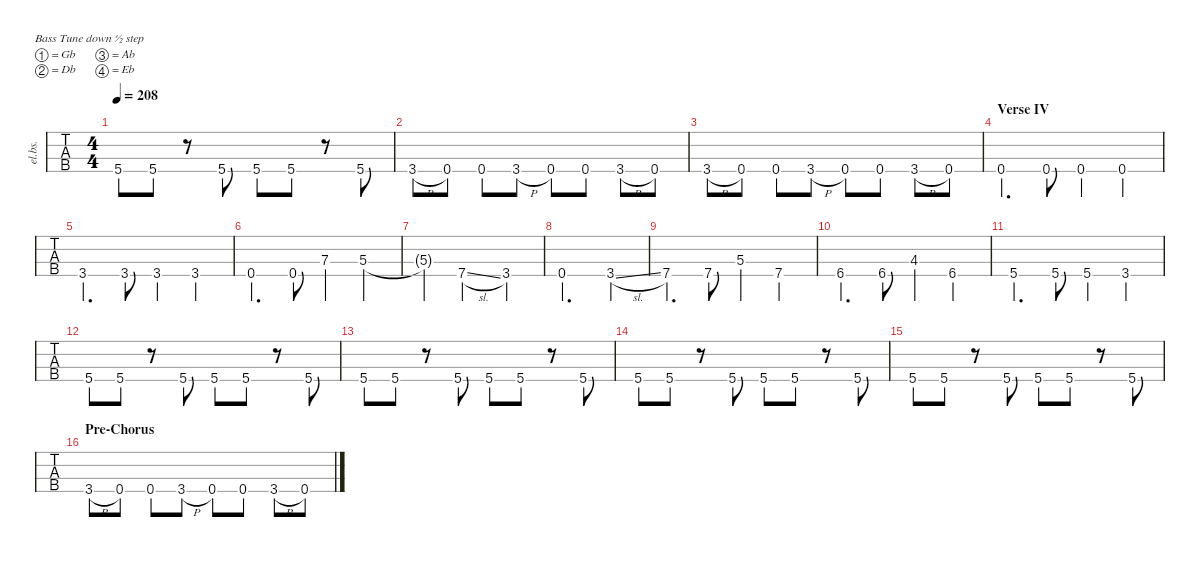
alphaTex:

\defaultSystemsLayout 4
\hideDynamics
\bracketExtendMode nobrackets
\otherSystemsTrackNameOrientation horizontal
\track ("Bass" "el.bs.") {multiBarRest instrument electricbassfinger}
\staff {tabs}
\tuning (Gb2 Db2 Ab1 Eb1)
\ts (4 4)
\tempo 208
\clef f4
\ks c
5.4{acc #}.8{dy f} 5.4{acc #}.8 r.8 5.4{acc #}.8 5.4{acc #}.8 5.4{acc #}.8 r.8 5.4{acc #}.8 |
3.4{h acc #}.8 0.4{acc #}.8 0.4{acc #}.8 3.4{h acc #}.8 0.4{acc #}.8 0.4{acc #}.8 3.4{h acc #}.8 0.4{acc #}.8 |
3.4{h acc #}.8 0.4{acc #}.8 0.4{acc #}.8 3.4{h acc #}.8 0.4{acc #}.8 0.4{acc #}.8 3.4{h acc #}.8 0.4{acc #}.8 |
\section ("" "Verse IV")
0.4{acc #}.4{d} 0.4{acc #}.8 0.4{acc #}.4 0.4{acc #}.4 |
3.4{acc #}.4{d} 3.4{acc #}.8 3.4{acc #}.4 3.4{acc #}.4 |
0.4{acc #}.4{d} 0.4{acc #}.8 7.3{acc #}.4 5.3{acc #}.4 |
5.3{t acc #}.4 7.4{sl acc #}.2 3.4{acc #}.4 |
0.4{acc #}.2{d} 3.4{sl acc #}.4 |
7.4{acc #}.4{d} 7.4{acc #}.8 5.3{acc #}.4 7.4{acc #}.4 |
6.4.4{d} 6.4.8 4.3.4 6.4.4 |
5.4{acc #}.4{d} 5.4{acc #}.8 5.4{acc #}.4 3.4{acc #}.4 |
5.4{acc #}.8 5.4{acc #}.8 r.8 5.4{acc #}.8 5.4{acc #}.8 5.4{acc #}.8 r.8 5.4{acc #}.8 |
5.4{acc #}.8 5.4{acc #}.8 r.8 5.4{acc #}.8 5.4{acc #}.8 5.4{acc #}.8 r.8 5.4{acc #}.8 |
5.4{acc #}.8 5.4{acc #}.8 r.8 5.4{acc #}.8 5.4{acc #}.8 5.4{acc #}.8 r.8 5.4{acc #}.8 |
5.4{acc #}.8 5.4{acc #}.8 r.8 5.4{acc #}.8 5.4{acc #}.8 5.4{acc #}.8 r.8 5.4{acc #}.8 |
\section ("" "Pre-Chorus")
3.4{h acc #}.8 0.4{acc #}.8 0.4{acc #}.8 3.4{h acc #}.8 0.4{acc #}.8 0.4{acc #}.8 3.4{h acc #}.8 0.4{acc #}.8
